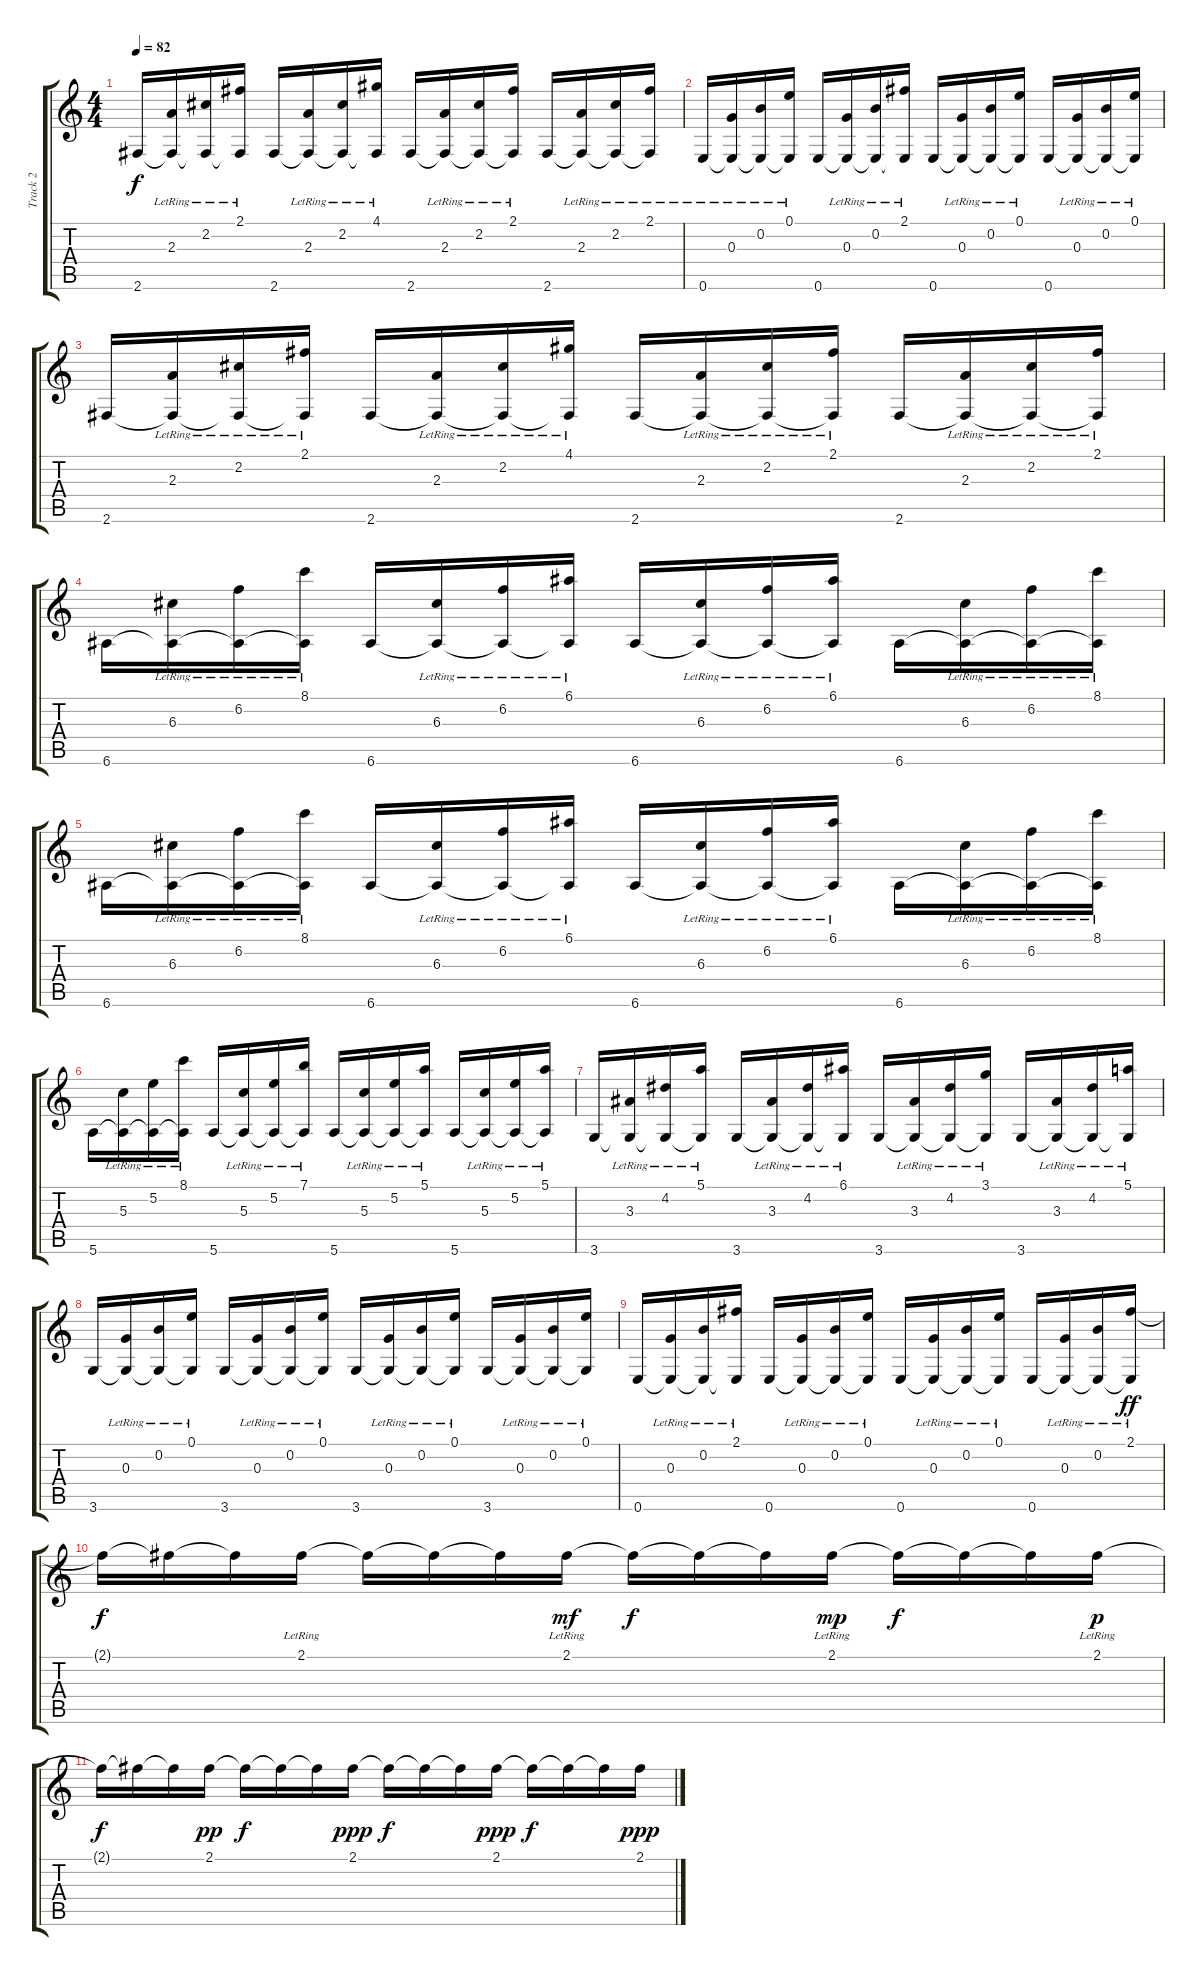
\track ("Track 2" "Track 2") {instrument electricguitarmuted}
\staff {score tabs}
\tuning (E4 B3 G3 D3 A2 E2) {hide}
\ts (4 4)
\tempo 82
\clef g2
\ks c
2.6.16{dy f} (2.3{lr} 2.6{t}).16 (2.2{lr} 2.6{t}).16 (2.1{lr} 2.6{t}).16 2.6.16 (2.3{lr} 2.6{t}).16 (2.2{lr} 2.6{t}).16 (4.1{lr} 2.6{t}).16 2.6.16 (2.3{lr} 2.6{t}).16 (2.2{lr} 2.6{t}).16 (2.1{lr} 2.6{t}).16 2.6.16 (2.3{lr} 2.6{t}).16 (2.2{lr} 2.6{t}).16 (2.1{lr} 2.6{t}).16 |
0.6{lr}.16 (0.3{lr} 0.6{t}).16 (0.2{lr} 0.6{t}).16 (0.1{lr} 0.6{t}).16 0.6.16 (0.3{lr} 0.6{t}).16 (0.2{lr} 0.6{t}).16 (2.1{lr} 0.6{t}).16 0.6.16 (0.3{lr} 0.6{t}).16 (0.2{lr} 0.6{t}).16 (0.1{lr} 0.6{t}).16 0.6.16 (0.3{lr} 0.6{t}).16 (0.2{lr} 0.6{t}).16 (0.1{lr} 0.6{t}).16 |
2.6.16 (2.3{lr} 2.6{t}).16 (2.2{lr} 2.6{t}).16 (2.1{lr} 2.6{t}).16 2.6.16 (2.3{lr} 2.6{t}).16 (2.2{lr} 2.6{t}).16 (4.1{lr} 2.6{t}).16 2.6.16 (2.3{lr} 2.6{t}).16 (2.2{lr} 2.6{t}).16 (2.1{lr} 2.6{t}).16 2.6.16 (2.3{lr} 2.6{t}).16 (2.2{lr} 2.6{t}).16 (2.1{lr} 2.6{t}).16 |
6.6.16 (6.3{lr} 6.6{t}).16 (6.2{lr} 6.6{t}).16 (8.1{lr} 6.6{t}).16 6.6.16 (6.3{lr} 6.6{t}).16 (6.2{lr} 6.6{t}).16 (6.1{lr} 6.6{t}).16 6.6.16 (6.3{lr} 6.6{t}).16 (6.2{lr} 6.6{t}).16 (6.1{lr} 6.6{t}).16 6.6.16 (6.3{lr} 6.6{t}).16 (6.2{lr} 6.6{t}).16 (8.1{lr} 6.6{t}).16 |
6.6.16 (6.3{lr} 6.6{t}).16 (6.2{lr} 6.6{t}).16 (8.1{lr} 6.6{t}).16 6.6.16 (6.3{lr} 6.6{t}).16 (6.2{lr} 6.6{t}).16 (6.1{lr} 6.6{t}).16 6.6.16 (6.3{lr} 6.6{t}).16 (6.2{lr} 6.6{t}).16 (6.1{lr} 6.6{t}).16 6.6.16 (6.3{lr} 6.6{t}).16 (6.2{lr} 6.6{t}).16 (8.1{lr} 6.6{t}).16 |
5.6.16 (5.3{lr} 5.6{t}).16 (5.2{lr} 5.6{t}).16 (8.1{lr} 5.6{t}).16 5.6.16 (5.3{lr} 5.6{t}).16 (5.2{lr} 5.6{t}).16 (7.1{lr} 5.6{t}).16 5.6.16 (5.3{lr} 5.6{t}).16 (5.2{lr} 5.6{t}).16 (5.1{lr} 5.6{t}).16 5.6.16 (5.3{lr} 5.6{t}).16 (5.2{lr} 5.6{t}).16 (5.1{lr} 5.6{t}).16 |
3.6.16 (3.3{lr} 3.6{t}).16 (4.2{lr} 3.6{t}).16 (5.1{lr} 3.6{t}).16 3.6.16 (3.3{lr} 3.6{t}).16 (4.2{lr} 3.6{t}).16 (6.1{lr} 3.6{t}).16 3.6.16 (3.3{lr} 3.6{t}).16 (4.2{lr} 3.6{t}).16 (3.1{lr} 3.6{t}).16 3.6.16 (3.3{lr} 3.6{t}).16 (4.2{lr} 3.6{t}).16 (5.1{lr} 3.6{t}).16 |
3.6.16 (0.3{lr} 3.6{t}).16 (0.2{lr} 3.6{t}).16 (0.1{lr} 3.6{t}).16 3.6.16 (0.3{lr} 3.6{t}).16 (0.2{lr} 3.6{t}).16 (0.1{lr} 3.6{t}).16 3.6.16 (0.3{lr} 3.6{t}).16 (0.2{lr} 3.6{t}).16 (0.1{lr} 3.6{t}).16 3.6.16 (0.3{lr} 3.6{t}).16 (0.2{lr} 3.6{t}).16 (0.1{lr} 3.6{t}).16 |
0.6.16 (0.3{lr} 0.6{t}).16 (0.2{lr} 0.6{t}).16 (2.1{lr} 0.6{t}).16 0.6.16 (0.3{lr} 0.6{t}).16 (0.2{lr} 0.6{t}).16 (0.1{lr} 0.6{t}).16 0.6.16 (0.3{lr} 0.6{t}).16 (0.2{lr} 0.6{t}).16 (0.1{lr} 0.6{t}).16 0.6.16 (0.3{lr} 0.6{t}).16 (0.2{lr} 0.6{t}).16 (2.1{lr} 0.6{t}).16{dy ff} |
2.1{t}.16{dy f} 2.1{t}.16 2.1{t}.16 2.1{lr}.16 2.1{t}.16 2.1{t}.16 2.1{t}.16 2.1{lr}.16{dy mf} 2.1{t}.16{dy f} 2.1{t}.16 2.1{t}.16 2.1{lr}.16{dy mp} 2.1{t}.16{dy f} 2.1{t}.16 2.1{t}.16 2.1{lr}.16{dy p} |
2.1{t}.16{dy f} 2.1{t}.16 2.1{t}.16 2.1.16{dy pp} 2.1{t}.16{dy f} 2.1{t}.16 2.1{t}.16 2.1.16{dy ppp} 2.1{t}.16{dy f} 2.1{t}.16 2.1{t}.16 2.1.16{dy ppp} 2.1{t}.16{dy f} 2.1{t}.16 2.1{t}.16 2.1.16{dy ppp}
